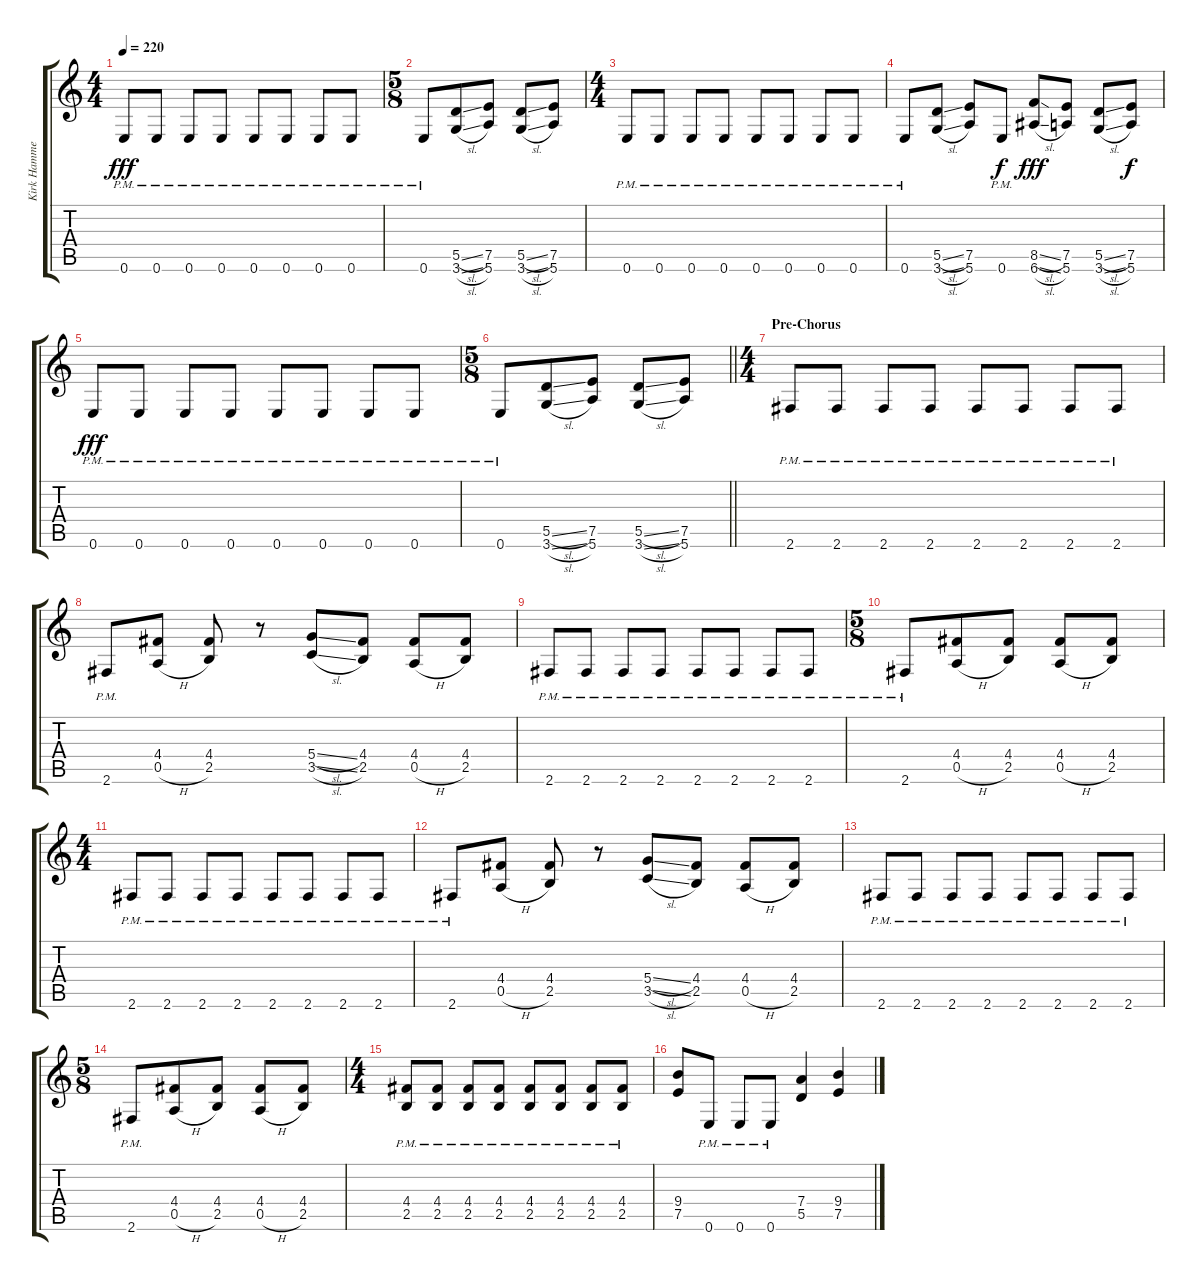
\track ("Kirk Hammet" "Kirk Hamme") {instrument distortionguitar}
\staff {score tabs}
\tuning (E4 B3 G3 D3 A2 E2) {hide}
\ts (4 4)
\tempo 220
\clef g2
\ks c
0.6{pm}.8{dy fff} 0.6{pm}.8 0.6{pm}.8 0.6{pm}.8 0.6{pm}.8 0.6{pm}.8 0.6{pm}.8 0.6{pm}.8 |
\ts (5 8)
0.6{pm}.8 (5.5{sl} 3.6{sl}).8 (7.5 5.6).8 (5.5{sl} 3.6{sl}).8 (7.5 5.6).8 |
\ts (4 4)
0.6{pm}.8 0.6{pm}.8 0.6{pm}.8 0.6{pm}.8 0.6{pm}.8 0.6{pm}.8 0.6{pm}.8 0.6{pm}.8 |
0.6{pm}.8 (5.5{sl} 3.6{sl}).8 (7.5 5.6).8 0.6{pm}.8{dy f} (8.5{sl} 6.6{sl}).8{dy fff} (7.5 5.6).8 (5.5{sl} 3.6{sl}).8 (7.5 5.6).8{dy f} |
0.6{pm}.8{dy fff} 0.6{pm}.8 0.6{pm}.8 0.6{pm}.8 0.6{pm}.8 0.6{pm}.8 0.6{pm}.8 0.6{pm}.8 |
\ts (5 8)
\barLineRight lightlight
0.6{pm}.8 (5.5{sl} 3.6{sl}).8 (7.5 5.6).8 (5.5{sl} 3.6{sl}).8 (7.5 5.6).8 |
\ts (4 4)
\section ("" "Pre-Chorus")
2.6{pm}.8 2.6{pm}.8 2.6{pm}.8 2.6{pm}.8 2.6{pm}.8 2.6{pm}.8 2.6{pm}.8 2.6{pm}.8 |
2.6{pm}.8 (4.4 0.5{h}).8 (4.4 2.5).8 r.8 (5.4{sl} 3.5{sl}).8 (4.4 2.5).8 (4.4 0.5{h}).8 (4.4 2.5).8 |
2.6{pm}.8 2.6{pm}.8 2.6{pm}.8 2.6{pm}.8 2.6{pm}.8 2.6{pm}.8 2.6{pm}.8 2.6{pm}.8 |
\ts (5 8)
2.6{pm}.8 (4.4 0.5{h}).8 (4.4 2.5).8 (4.4 0.5{h}).8 (4.4 2.5).8 |
\ts (4 4)
2.6{pm}.8 2.6{pm}.8 2.6{pm}.8 2.6{pm}.8 2.6{pm}.8 2.6{pm}.8 2.6{pm}.8 2.6{pm}.8 |
2.6{pm}.8 (4.4 0.5{h}).8 (4.4 2.5).8 r.8 (5.4{sl} 3.5{sl}).8 (4.4 2.5).8 (4.4 0.5{h}).8 (4.4 2.5).8 |
2.6{pm}.8 2.6{pm}.8 2.6{pm}.8 2.6{pm}.8 2.6{pm}.8 2.6{pm}.8 2.6{pm}.8 2.6{pm}.8 |
\ts (5 8)
2.6{pm}.8 (4.4 0.5{h}).8 (4.4 2.5).8 (4.4 0.5{h}).8 (4.4 2.5).8 |
\ts (4 4)
(4.4 2.5{pm}).8 (4.4 2.5{pm}).8 (4.4 2.5{pm}).8 (4.4 2.5{pm}).8 (4.4 2.5{pm}).8 (4.4 2.5{pm}).8 (4.4 2.5{pm}).8 (4.4 2.5{pm}).8 |
(9.4 7.5).8 0.6{pm}.8 0.6{pm}.8 0.6{pm}.8 (7.4 5.5).4 (9.4 7.5).4
